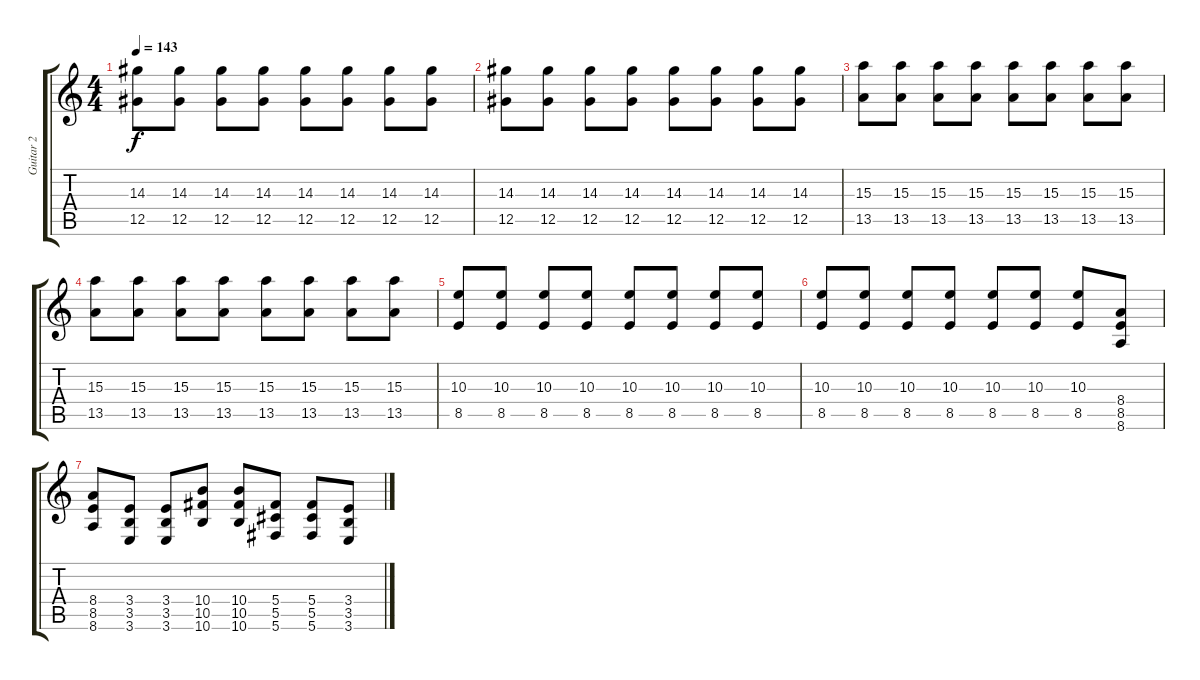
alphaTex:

\track ("Guitar 2" "Guitar 2") {instrument distortionguitar}
\staff {score tabs}
\tuning (Eb4 Bb3 Gb3 Db3 Ab2 Db2) {hide}
\ts (4 4)
\tempo 143
\clef g2
\ks c
(14.3 12.5).8{dy f volume 12 instrument distortionguitar} (14.3 12.5).8 (14.3 12.5).8 (14.3 12.5).8 (14.3 12.5).8 (14.3 12.5).8 (14.3 12.5).8 (14.3 12.5).8 |
(14.3 12.5).8 (14.3 12.5).8 (14.3 12.5).8 (14.3 12.5).8 (14.3 12.5).8 (14.3 12.5).8 (14.3 12.5).8 (14.3 12.5).8 |
(15.3 13.5).8 (15.3 13.5).8 (15.3 13.5).8 (15.3 13.5).8 (15.3 13.5).8 (15.3 13.5).8 (15.3 13.5).8 (15.3 13.5).8 |
(15.3 13.5).8 (15.3 13.5).8 (15.3 13.5).8 (15.3 13.5).8 (15.3 13.5).8 (15.3 13.5).8 (15.3 13.5).8 (15.3 13.5).8 |
(10.3 8.5).8 (10.3 8.5).8 (10.3 8.5).8 (10.3 8.5).8 (10.3 8.5).8 (10.3 8.5).8 (10.3 8.5).8 (10.3 8.5).8 |
(10.3 8.5).8 (10.3 8.5).8 (10.3 8.5).8 (10.3 8.5).8 (10.3 8.5).8 (10.3 8.5).8 (10.3 8.5).8 (8.4 8.5 8.6).8 |
(8.4 8.5 8.6).8 (3.4 3.5 3.6).8 (3.4 3.5 3.6).8 (10.4 10.5 10.6).8 (10.4 10.5 10.6).8 (5.4 5.5 5.6).8 (5.4 5.5 5.6).8 (3.4 3.5 3.6).8
